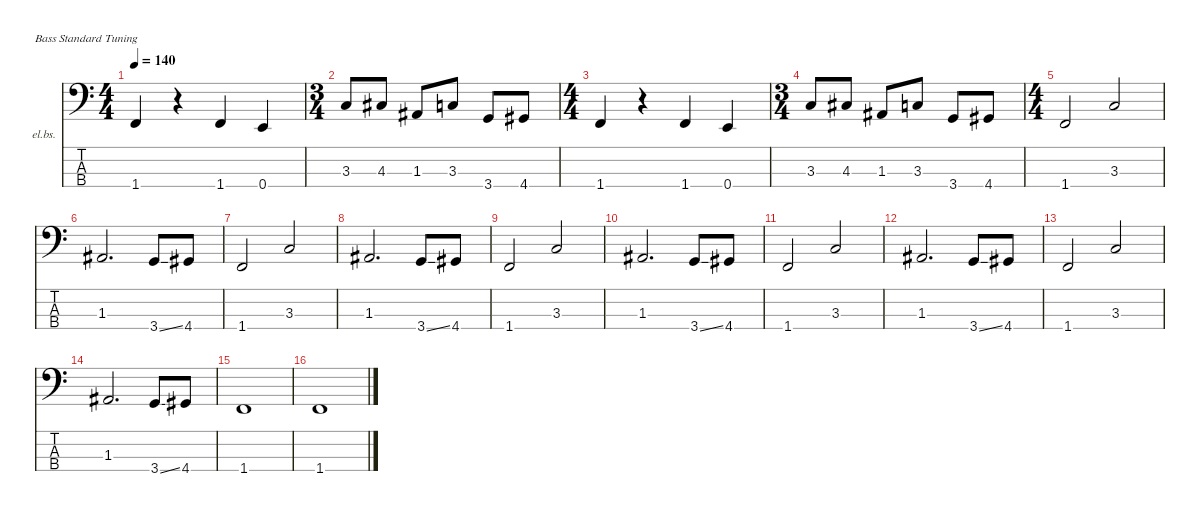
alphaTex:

\defaultSystemsLayout 4
\hideDynamics
\bracketExtendMode nobrackets
\firstSystemTrackNameOrientation horizontal
\otherSystemsTrackNameOrientation horizontal
\track ("Electric Bass" "el.bs.") {instrument electricbassfinger}
\staff {score tabs}
\tuning (G2 D2 A1 E1)
\ts (4 4)
\tempo 140
\clef f4
\ks c
1.4.4{dy mf instrument electricbassfinger} r.4 1.4.4 0.4.4 |
\ts (3 4)
\beaming (8 2 2 2)
3.3.8 4.3{acc #}.8 1.3{acc #}.8 3.3.8 3.4.8 4.4{acc #}.8 |
\ts (4 4)
\beaming (8 2 2 2 2)
1.4.4 r.4 1.4.4 0.4.4 |
\ts (3 4)
\beaming (8 2 2 2)
3.3.8 4.3{acc #}.8 1.3{acc #}.8 3.3.8 3.4.8 4.4{acc #}.8 |
\ts (4 4)
\beaming (8 2 2 2 2)
1.4.2 3.3.2 |
1.3{acc #}.2{d} 3.4{ss}.8 4.4{acc #}.8 |
1.4.2 3.3.2 |
1.3{acc #}.2{d} 3.4{ss}.8 4.4{acc #}.8 |
1.4.2 3.3.2 |
1.3{acc #}.2{d} 3.4{ss}.8 4.4{acc #}.8 |
1.4.2 3.3.2 |
1.3{acc #}.2{d} 3.4{ss}.8 4.4{acc #}.8 |
1.4.2 3.3.2 |
1.3{acc #}.2{d} 3.4{ss}.8 4.4{acc #}.8 |
1.4.1 |
1.4.1
